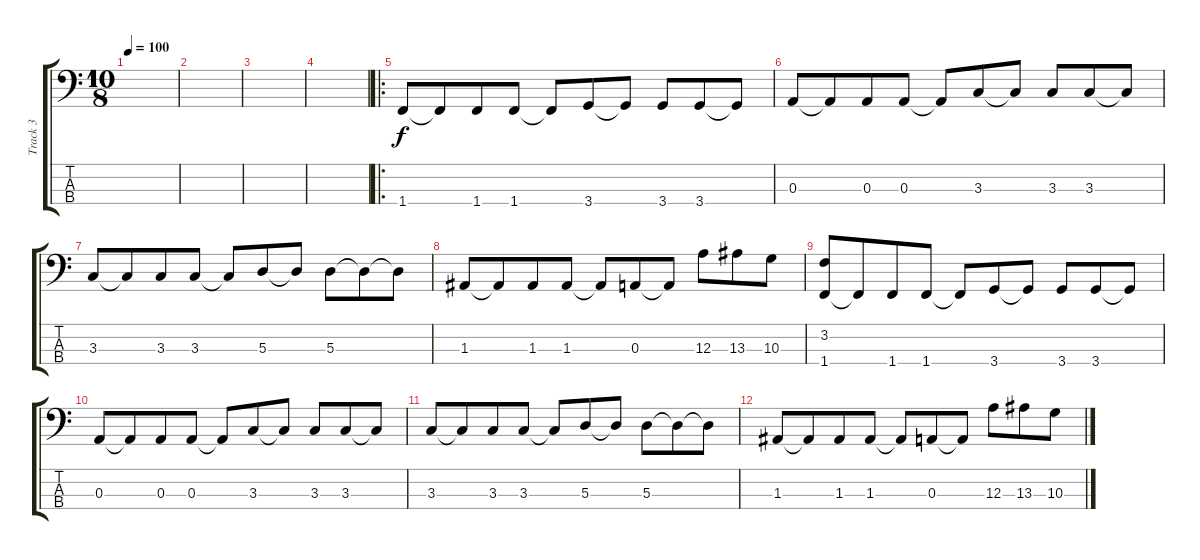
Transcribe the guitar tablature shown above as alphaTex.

\track ("Track 3" "Track 3") {instrument fretlessbass}
\staff {score tabs}
\tuning (G2 D2 A1 E1) {hide}
\ts (10 8)
\tempo 100
\clef f4
\ks c
|
|
|
|
\ro
1.4.8 1.4{t}.8 1.4.8 1.4.8 1.4{t}.8 3.4.8 3.4{t}.8 3.4.8 3.4.8 3.4{t}.8 |
0.3.8 0.3{t}.8 0.3.8 0.3.8 0.3{t}.8 3.3.8 3.3{t}.8 3.3.8 3.3.8 3.3{t}.8 |
3.3.8 3.3{t}.8 3.3.8 3.3.8 3.3{t}.8 5.3.8 5.3{t}.8 5.3.8 5.3{t}.8 5.3{t}.8 |
1.3.8 1.3{t}.8 1.3.8 1.3.8 1.3{t}.8 0.3.8 0.3{t}.8 12.3.8 13.3.8 10.3.8 |
(3.2 1.4).8 1.4{t}.8 1.4.8 1.4.8 1.4{t}.8 3.4.8 3.4{t}.8 3.4.8 3.4.8 3.4{t}.8 |
0.3.8 0.3{t}.8 0.3.8 0.3.8 0.3{t}.8 3.3.8 3.3{t}.8 3.3.8 3.3.8 3.3{t}.8 |
3.3.8 3.3{t}.8 3.3.8 3.3.8 3.3{t}.8 5.3.8 5.3{t}.8 5.3.8 5.3{t}.8 5.3{t}.8 |
1.3.8 1.3{t}.8 1.3.8 1.3.8 1.3{t}.8 0.3.8 0.3{t}.8 12.3.8 13.3.8 10.3.8
